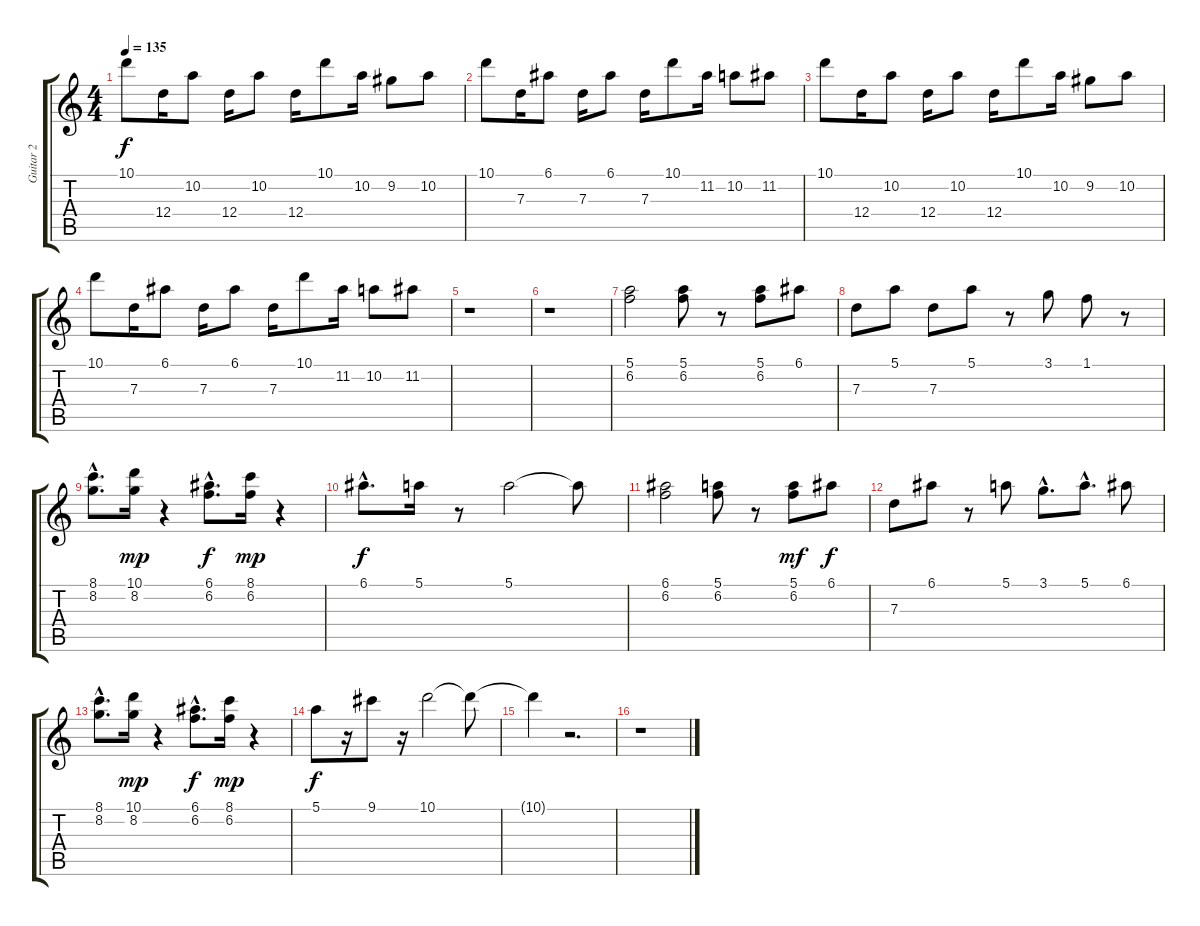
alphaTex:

\track ("Guitar 2" "Guitar 2") {instrument overdrivenguitar}
\staff {score tabs}
\tuning (E4 B3 G3 D3 A2 E2) {hide}
\ts (4 4)
\tempo 135
\clef g2
\ks c
10.1.8{dy f} 12.4.16 10.2.8 12.4.16 10.2.8 12.4.16 10.1.8 10.2.16 9.2.8 10.2.8 |
10.1.8 7.3.16 6.1.8 7.3.16 6.1.8 7.3.16 10.1.8 11.2.16 10.2.8 11.2.8 |
10.1.8 12.4.16 10.2.8 12.4.16 10.2.8 12.4.16 10.1.8 10.2.16 9.2.8 10.2.8 |
10.1.8 7.3.16 6.1.8 7.3.16 6.1.8 7.3.16 10.1.8 11.2.16 10.2.8 11.2.8 |
r.1 |
r.1 |
(5.1 6.2).2 (5.1 6.2).8 r.8 (5.1 6.2).8 6.1.8 |
7.3.8 5.1.8 7.3.8 5.1.8 r.8 3.1.8 1.1.8 r.8 |
(8.1{hac} 8.2{hac}).8{d} (10.1 8.2).16{dy mp} r.4 (6.1{hac} 6.2{hac}).8{d dy f} (8.1 6.2).16{dy mp} r.4 |
6.1{hac}.8{d dy f} 5.1.16 r.8 5.1.2 5.1{t}.8 |
(6.1 6.2).2 (5.1 6.2).8 r.8 (5.1 6.2).8{dy mf} 6.1.8{dy f} |
7.3.8 6.1.8 r.8 5.1.8 3.1{hac}.8{d} 5.1{hac}.8{d} 6.1.8 |
(8.1{hac} 8.2{hac}).8{d} (10.1 8.2).16{dy mp} r.4 (6.1{hac} 6.2{hac}).8{d dy f} (8.1 6.2).16{dy mp} r.4 |
5.1.8{dy f} r.16 9.1.8 r.16 10.1.2 10.1{t}.8 |
10.1{t}.4 r.2{d} |
r.1
